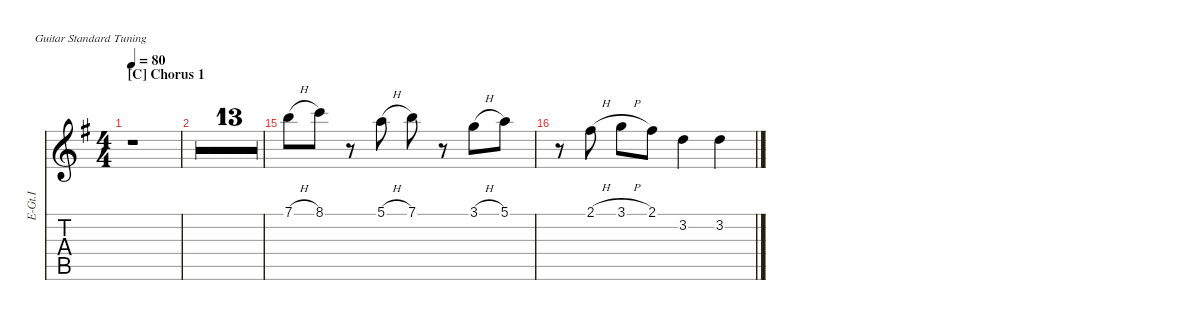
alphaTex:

\hideDynamics
\bracketExtendMode nobrackets
\otherSystemsTrackNameOrientation horizontal
\track ("E.Guitar I" "E-Gt.I") {defaultSystemsLayout 4 multiBarRest instrument distortionguitar}
\staff {score tabs}
\tuning (E4 B3 G3 D3 A2 E2)
\ts (4 4)
\section ("C" "Chorus 1")
\tempo 80
\clef g2
\ks g
r.1{dy mf beam Down} |
r.1{beam Down} |
r.1{beam Down} |
r.1{beam Down} |
r.1{beam Down} |
r.1{beam Down} |
r.1{beam Down} |
r.1{beam Down} |
r.1{beam Down} |
r.1{beam Down} |
r.1{beam Down} |
\barLineRight lightlight
r.1{beam Down} |
r.1{beam Down} |
r.1{beam Down} |
7.1{h acc forcenatural}.8{beam Down} 8.1{acc forcenatural}.8{beam Down} r.8{beam Down} 5.1{h acc forcenatural}.8{beam Down} 7.1{acc forcenatural}.8{beam Down} r.8{beam Down} 3.1{h acc forcenatural}.8{beam Down} 5.1{acc forcenatural}.8{beam Down} |
r.8{beam Down} 2.1{h acc #}.8{beam Down} 3.1{h acc forcenatural}.8{beam Down} 2.1{acc #}.8{beam Down} 3.2{acc forcenatural}.4{beam Down} 3.2{h acc forcenatural}.4{beam Down}
